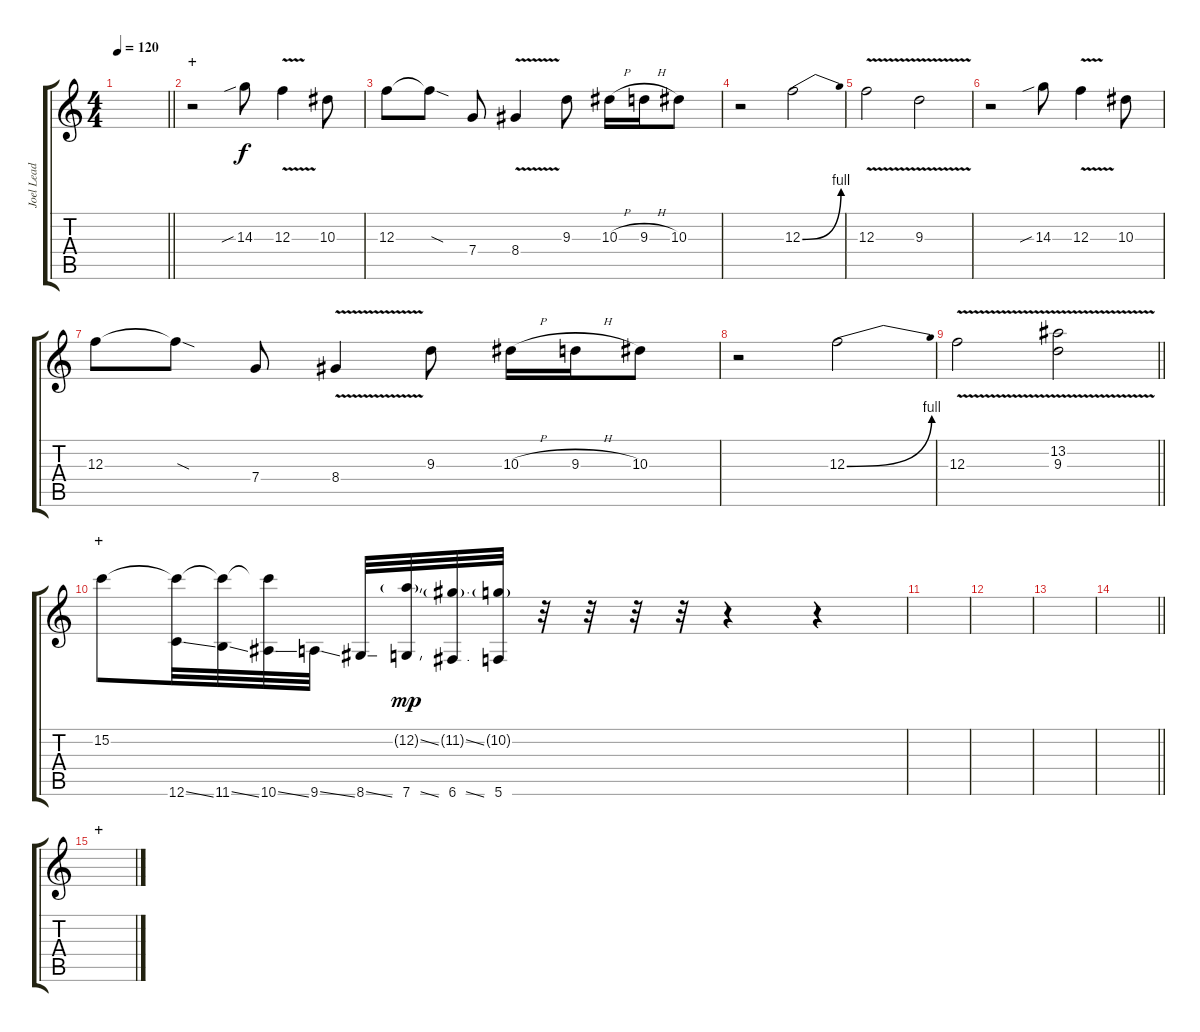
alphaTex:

\track ("Joel Lead" "Joel Lead") {instrument distortionguitar}
\staff {score tabs}
\tuning (D4 A3 F3 C3 G2 C2) {hide}
\ts (4 4)
\tempo 120
\clef g2
\barLineRight lightlight
\ks c
|
\section ("" "+")
r.2 14.3{sib}.8 12.3{v}.4 10.3.8 |
12.3.8 12.3{sod t}.8 7.4.8 8.4{v}.4 9.3.8 10.3{h}.16 9.3{h}.16 10.3.8 |
r.2 12.3{be (bend 0 0 60 4)}.2 |
12.3{v}.2 9.3{v}.2 |
r.2 14.3{sib}.8 12.3{v}.4 10.3.8 |
12.3.8 12.3{sod t}.8 7.4.8 8.4{v}.4 9.3.8 10.3{h}.16 9.3{h}.16 10.3.8 |
r.2 12.3{be (bend 0 0 60 4)}.2 |
\barLineRight lightlight
12.3{v}.2 (13.2 9.3{v}).2 |
\section ("" "+")
15.2.8 (15.2{t} 12.6{ss}).32 (15.2{t} 11.6{ss}).32 (15.2{t} 10.6{ss}).32 9.6{ss}.32 8.6{ss}.32 (12.2{ss g} 7.6{ss}).32{dy mp} (11.2{ss g} 6.6{ss}).32 (10.2{g} 5.6).32 r.32 r.32 r.32 r.32 r.4 r.4 |
|
|
|
\barLineRight lightlight
|
\section ("" "+")
